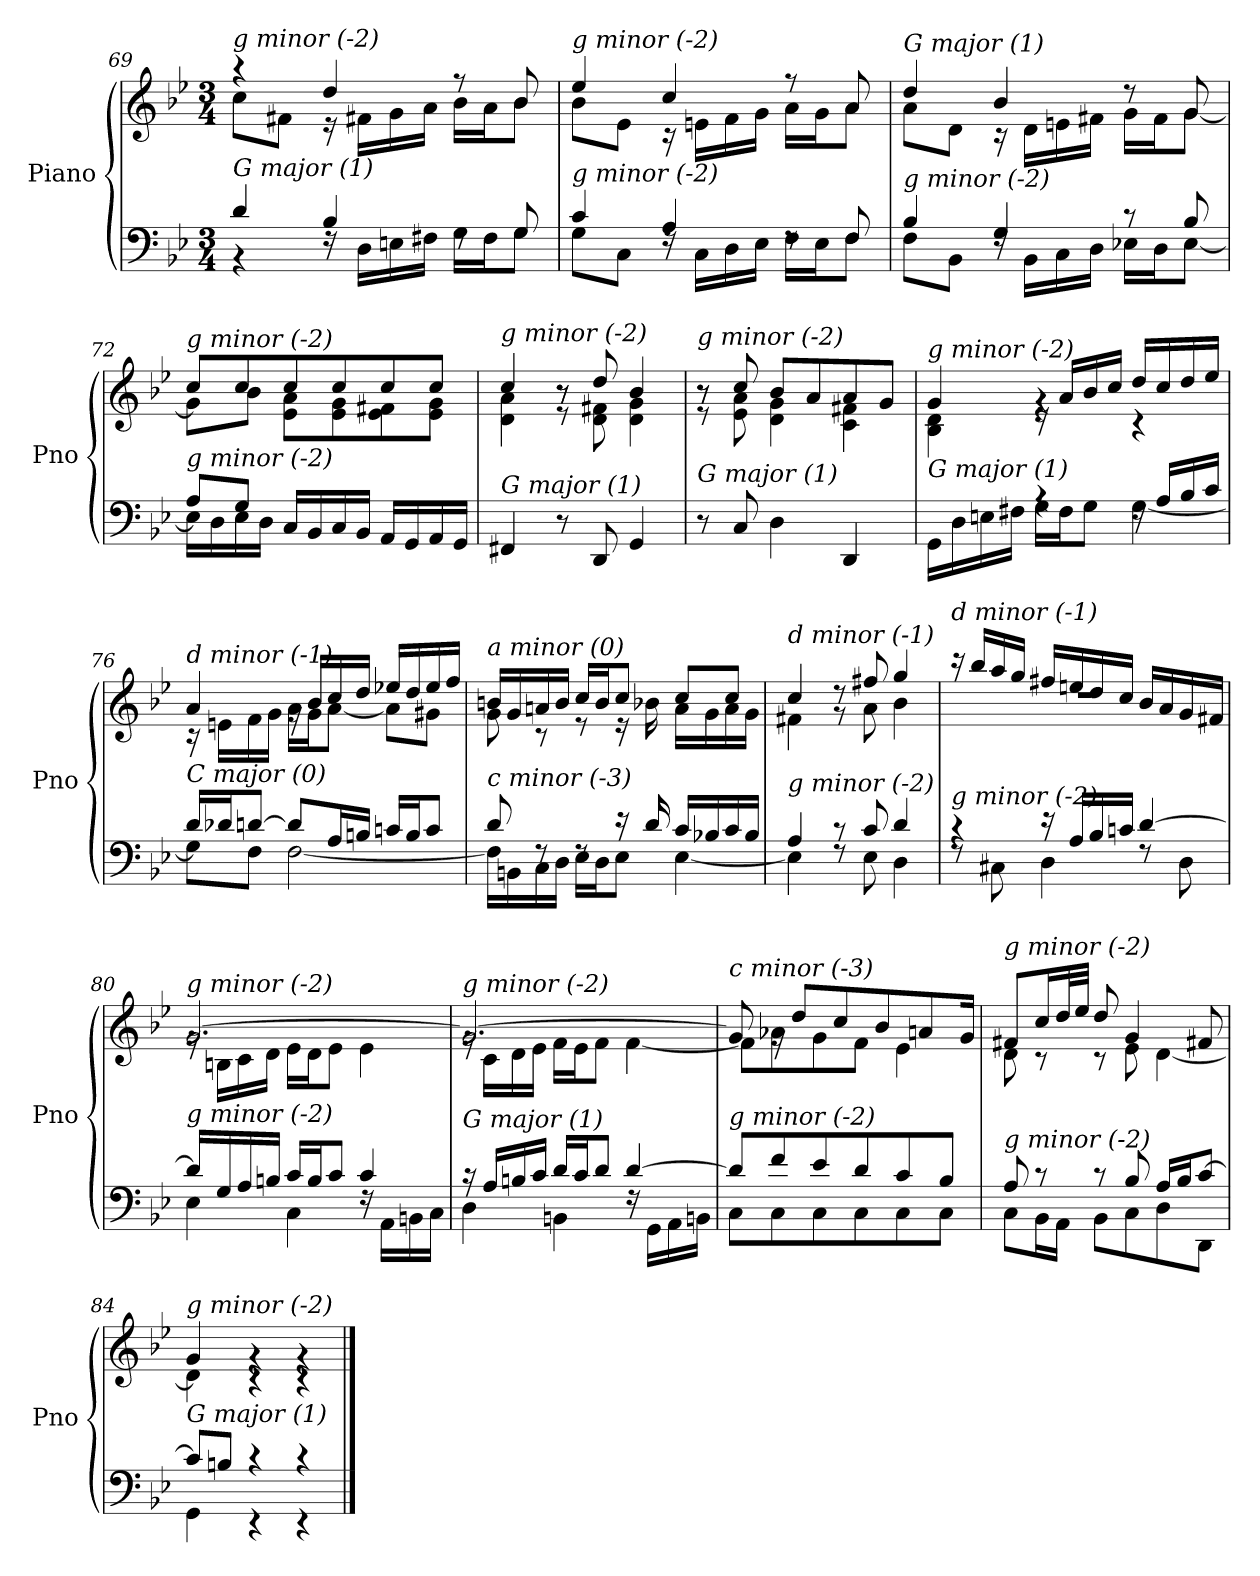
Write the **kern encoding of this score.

**kern	**kern
*part1	*part1
*staff2	*staff1
*I"Piano	*
*I'Pno	*
*clefF4	*clefG2
*k[b-e-]	*k[b-e-]
*M3/4	*M3/4
=69	=69
*^	*^
!	!	!LO:TX:i:t=g minor (-2)	!
!LO:TX:i:t=G major (1)	!	!	!
4d/	4r	4r	8cc\L
.	.	.	8f#X\J
4B-/	16rF	4dd/	16r
.	16D\LL	.	16f#X\LL
.	16En\	.	16g\
.	16F#X\JJ	.	16a\JJ
8rF	16G\LL	8r	16b-\LL
.	16F#\J	.	16a\J
8G/	8G\J	8b-/	8b-\J
=70	=70	=70	=70
!	!	!LO:TX:i:t=g minor (-2)	!
!LO:TX:i:t=g minor (-2)	!	!	!
4c/	8G\L	4ee-/	8b-\L
.	8C\J	.	8e-\J
4A/	16rF	4cc/	16r
.	16C\LL	.	16en\LL
.	16D\	.	16f\
.	16E-\JJ	.	16g\JJ
8rF	16F\LL	8r	16a\LL
.	16E-\J	.	16g\J
8F/	8F\J	8a/	8a\J
!!LO:LB:g=z	!!
=71	=71	=71	=71
!	!	!LO:TX:i:t=G major (1)	!
!LO:TX:i:t=g minor (-2)	!	!	!
4B-/	8F\L	4dd/	8a\L
.	8BB-\J	.	8d\J
4G/	16rF	4b-/	16r
.	16BB-\LL	.	16d\LL
.	16C\	.	16en\
.	16D\JJ	.	16f#X\JJ
8r	16E-X\LL	8r	16g\LL
.	16D\J	.	16f#\J
8B-/	[8E-\J	8g/	[8g\J
=72	=72	=72	=72
*	*	*	*^
!	!	!LO:TX:i:t=g minor (-2)	!	!
!LO:TX:i:t=g minor (-2)	!	!	!	!
8A/L	16E-\LL]	8cc/L	8g\L]	4ryy
.	16D\	.	.	.
8G/J	16E-\	8cc/	8b-\J	.
.	16D\JJ	.	.	.
16C/LL	2ryy	8cc/	8e-\ 8a\L	2ryy
16BB-/	.	.	.	.
16C/	.	8cc/	8e-\ 8g\	.
16BB-/JJ	.	.	.	.
16AA/LL	.	8cc/	8e-\ 8f#X\	.
16GG/	.	.	.	.
16AA/	.	8cc/J	8e-\ 8g\J	.
16GG/JJ	.	.	.	.
=73	=73	=73	=73	=73
!	!	!LO:TX:i:t=g minor (-2)	!	!
!LO:TX:i:t=G major (1)	!	!	!	!
4ryy	4FF#X/	4cc/	4d\ 4a\	4ryy
8ryy	8r	8r	8r	8re
4.ryy	8DD/	8dd/	8d\ 8f#X\	4.ryy
.	4GG/	4b-/	4d\ 4g\	.
=74	=74	=74	=74	=74
!	!	!LO:TX:i:t=g minor (-2)	!	!
!LO:TX:i:t=G major (1)	!	!	!	!
8ryy	8r	8r	8r	8re
2ryy	8C/	8cc/	8e-\ 8a\	2ryy
.	4D\	8b-/L	4d\ 4g\	.
.	.	8a/	.	.
.	4DD/	8a/	4c\ 4f#X\	.
8ryy	.	8g/J	.	8ryy
!!LO:PB:g=z	!!	!!
=75	=75	=75	=75	=75
!	!	!LO:TX:i:t=g minor (-2)	!	!
!LO:TX:i:t=G major (1)	!	!	!	!
16GG\LL	4ryy	4g/	4B-\ 4d\	4ryy
16D\	.	.	.	.
16En\	.	.	.	.
16F#X\JJ	.	.	.	.
4rA	16G\LL	16re	4rg	2ryy
.	16F#\J	16a/LL	.	.
.	8G\J	16b-/	.	.
.	.	16cc/JJ	.	.
16rF	[4G\	16dd/LL	4r	.
16A/LL	.	16cc/	.	.
16B-/	.	16dd/	.	.
16c/JJ	.	16ee-/JJ	.	.
*	*	*	*v	*v
=76	=76	=76	=76
!	!	!LO:TX:i:t=d minor (-1)	!
!LO:TX:i:t=C major (0)	!	!	!
16d/LL	8G\L]	4a/	16r
16d-Xi/J	.	.	16en\LL
[8d/J	8F\J	.	16f\
.	.	.	16g\JJ
8d/L]	[2F\	16rg	16a\LL
.	.	16b-/LL	16g\J
16A/L	.	16cc/	[8a\J
16Bn/JJ	.	16dd/JJ	.
16cn/LL	.	16ee-X/LL	8a\L]
16B/J	.	16dd/	.
8c/J	.	16ee-/	8g#Xi\J
.	.	16ff/JJ	.
=77	=77	=77	=77
!	!	!LO:TX:i:t=a minor (0)	!
!LO:TX:i:t=c minor (-3)	!	!	!
8d/	16F\LL]	16bn/LL	8g\
.	16BBn\	16g/	.
8rF	16C\	16an/	8r
.	16D\JJ	16b/JJ	.
8rF	16E-\LL	16cc/LL	8r
.	16D\J	16b/J	.
16r	8E-\J	8cc/J	16r
16d/	.	.	16b-X\
16c/LL	[4E-\	8cc/L	16a\LL
16B-X/	.	.	16g\
16c/	.	8cc/J	16a\
16B-/JJ	.	.	16g\JJ
!!LO:LB:g=z	!!
=78	=78	=78	=78
!	!	!LO:TX:i:t=d minor (-1)	!
!LO:TX:i:t=g minor (-2)	!	!	!
4A/	4E-\]	4cc/	4f#X\
8r	8rF	8rg	8rdd
8c/	8E-\	8ff#X/	8a\
4d/	4D\	4gg/	4b-\
=79	=79	=79	=79
!	!	!LO:TX:i:t=d minor (-1)	!
!LO:TX:i:t=g minor (-2)	!	!	!
4r	8rF	16r	2.rdd
.	.	16bb-/LL	.
.	8C#X\	16aa/	.
.	.	16gg/JJ	.
16r	4D\	16ff#X/LL	.
16A/LL	.	16een/	.
16B-/	.	16dd/	.
16cn/JJ	.	16cc/JJ	.
[4d/	8rF	16b-/LL	.
.	.	16a/	.
.	8D\	16g/	.
.	.	16f#X/JJ	.
=80	=80	=80	=80
!	!	!LO:TX:i:t=g minor (-2)	!
!LO:TX:i:t=g minor (-2)	!	!	!
16d/LL]	4E-\	[2.g/	16rg
16G/	.	.	16Bn\LL
16A/	.	.	16c\
16Bn/JJ	.	.	16d\JJ
16c/LL	4C\	.	16e-\LL
16B/J	.	.	16d\J
8c/J	.	.	8e-\J
4c/	16rF	.	4e-\
.	16AA\LL	.	.
.	16BBn\	.	.
.	16C\JJ	.	.
!!LO:LB:g=z	!!
=81	=81	=81	=81
!	!	!LO:TX:i:t=g minor (-2)	!
!LO:TX:i:t=G major (1)	!	!	!
16r	4D\	2.g/_	16rg
16A/LL	.	.	16c\LL
16Bn/	.	.	16d\
16c/JJ	.	.	16e-\JJ
16d/LL	4BBn\	.	16f\LL
16c/J	.	.	16e-\J
8d/J	.	.	8f\J
[4d/	16rF	.	[4f\
.	16GG\LL	.	.
.	16AA\	.	.
.	16BBn\JJ	.	.
=82	=82	=82	=82
!	!	!LO:TX:i:t=c minor (-3)	!
!LO:TX:i:t=g minor (-2)	!	!	!
8d/L]	8C\L	8g/]	8f\L]
8f/	8C\	16rg	8a-X\
.	.	8dd/L	.
8e-/	8C\	.	8g\
.	.	8cc/	.
8d/	8C\	.	8f\J
.	.	8b-/	.
8c/	8C\	.	4e-\
.	.	8an/	.
8B-/J	8C\J	.	.
.	.	16g/Jk	.
=83	=83	=83	=83
!	!	!LO:TX:i:t=g minor (-2)	!
!LO:TX:i:t=g minor (-2)	!	!	!
8A/	8C\L	8f#X/L	8d\
8r	16BB-\L	16cc/L	8r
.	16AA\JJ	32dd/L	.
.	.	32ee-/JJJ	.
8r	8BB-\L	8dd/	8r
8B-/	8C\	4g/	8e-\
16A/LL	8D\	.	[4d\
16B-/J	.	.	.
[8c/J	8DD\J	8f#X/	.
=84	=84	=84	=84
!	!	!LO:TX:i:t=g minor (-2)	!
!LO:TX:i:t=G major (1)	!	!	!
8c/L]	4GG\	4g/	4d\]
8Bn/J	.	.	.
4r	4r	4rg	4r
4r	4r	4rg	4r
*v	*v	*	*
*	*v	*v
==	==
*-	*-
